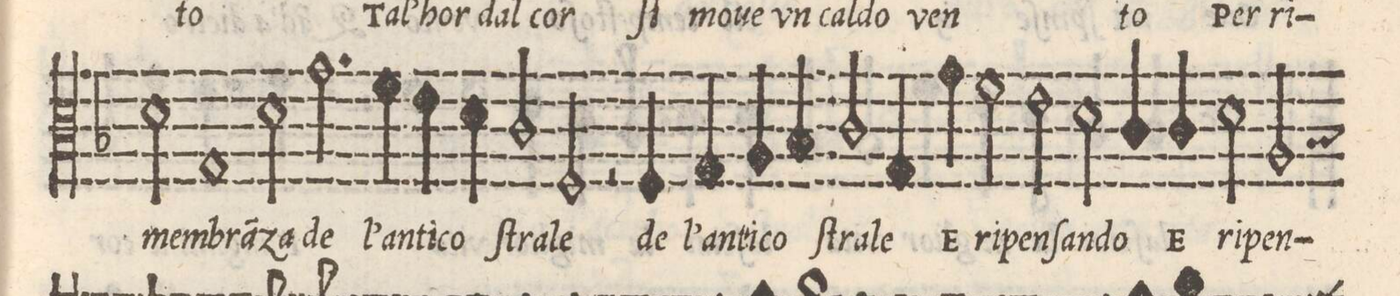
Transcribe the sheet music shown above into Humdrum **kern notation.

**kern	**text
*I"QVINTO	*
*clefC3	*
*k[b-]	*
*met(c)	*
*M2/1	*
2d\	-mem-
1G/	-bra(n)-
=11-	=11-
2d\	-za
2.g\	de
4f\	l'an-
=12-	=12-
4e\	-ti-
4d\	-co
2c/	ſtra-
2F/	-le
2r	.
=13-	=13-
4F/	de
4G/	l'an-
4A/	-ti-
4B-/	-co
2c/	ſtra-
4G/	-le
4g\	E
=14-	=14-
2f\	ri-
2e\	-pen-
2d\	-ſan-
4c/	-do
4c/	E
=15-	=15-
2d\	ri-
2A/	-pen-
*-	*-
